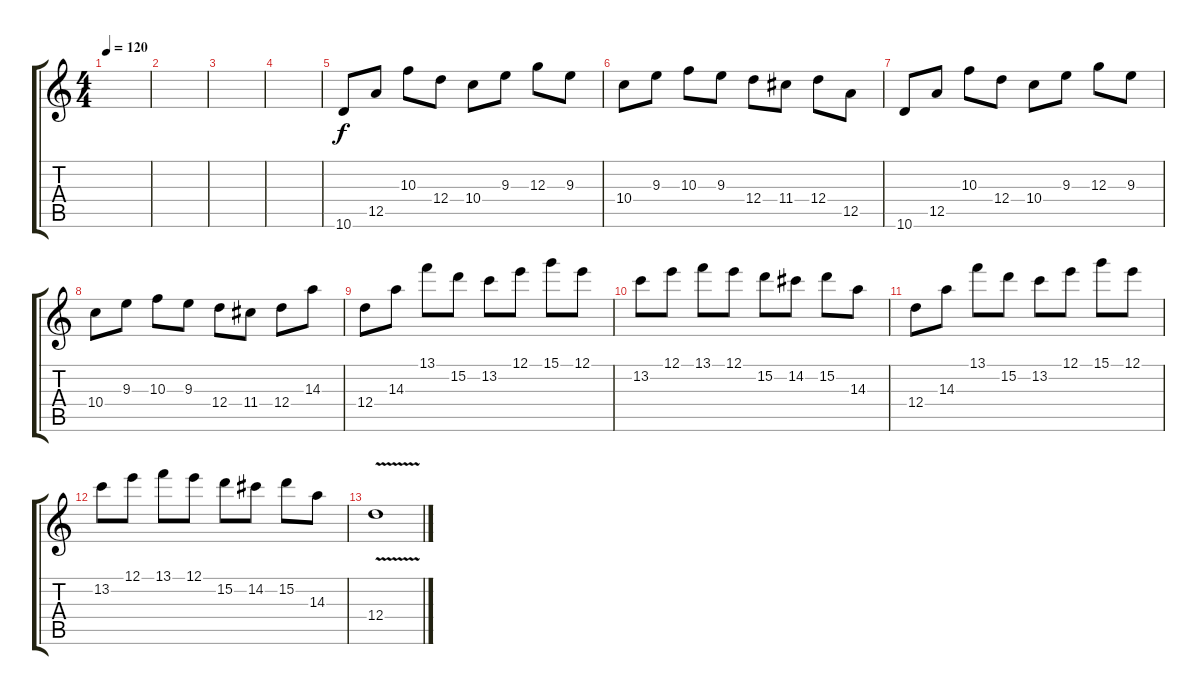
\track "" {instrument overdrivenguitar}
\staff {score tabs}
\tuning (E4 B3 G3 D3 A2 E2) {hide}
\ts (4 4)
\tempo 120
\clef g2
\ks c
|
|
|
|
10.6.8 12.5.8 10.3.8 12.4.8 10.4.8 9.3.8 12.3.8 9.3.8 |
10.4.8 9.3.8 10.3.8 9.3.8 12.4.8 11.4.8 12.4.8 12.5.8 |
10.6.8 12.5.8 10.3.8 12.4.8 10.4.8 9.3.8 12.3.8 9.3.8 |
10.4.8 9.3.8 10.3.8 9.3.8 12.4.8 11.4.8 12.4.8 14.3.8 |
12.4.8 14.3.8 13.1.8 15.2.8 13.2.8 12.1.8 15.1.8 12.1.8 |
13.2.8 12.1.8 13.1.8 12.1.8 15.2.8 14.2.8 15.2.8 14.3.8 |
12.4.8 14.3.8 13.1.8 15.2.8 13.2.8 12.1.8 15.1.8 12.1.8 |
13.2.8 12.1.8 13.1.8 12.1.8 15.2.8 14.2.8 15.2.8 14.3.8 |
12.4{v}.1
